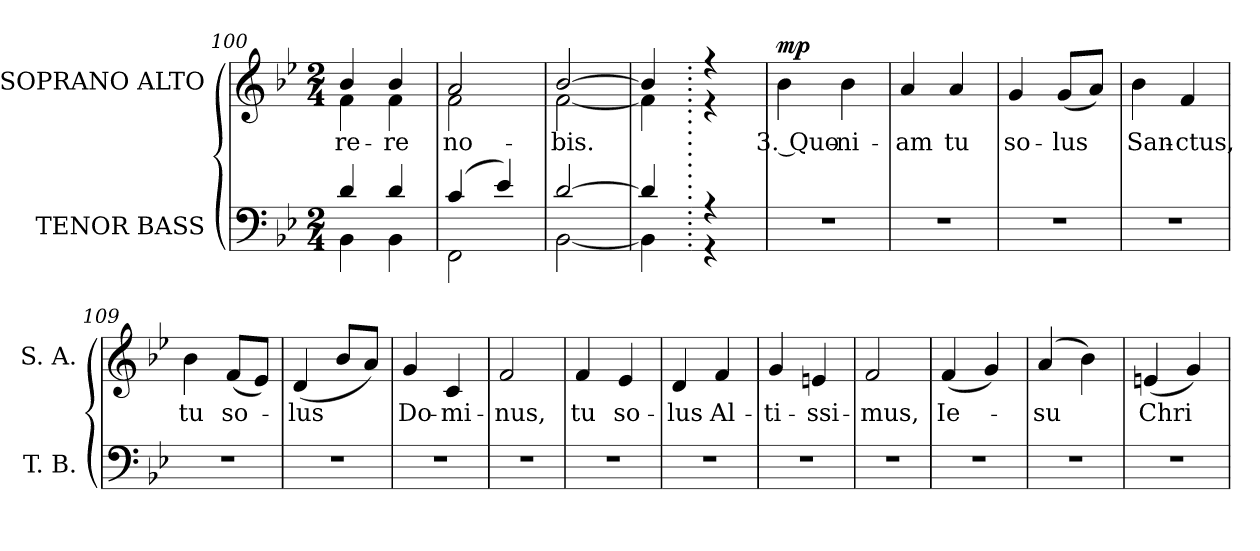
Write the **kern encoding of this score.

**kern	**kern	**text	**dynam
*part2	*part1	*part1	*part1
*staff2	*staff1	*staff1	*staff1
*I"TENOR BASS	*I"SOPRANO ALTO	*	*
*I'T. B.	*I'S. A.	*	*
*clefF4	*clefG2	*	*
*k[b-e-]	*k[b-e-]	*	*
*B-:	*B-:	*	*
*M2/4	*M2/4	*	*
=100	=100	=100	=100
*^	*	*	*
!	!	!	!LO:LY:b:color=#000000	!
*	*	*^	*	*
4di/	4BB-i\	4b-i/	4fi\	-re-	.
!	!	!	!	!LO:LY:b:color=#000000	!
4di/	4BB-i\	4b-i/	4fi\	-re	.
=101	=101	=101	=101	=101	=101
!	!	!	!	!LO:LY:b:color=#000000	!
(4ci/	2FFi\	2ai/	2fi\	no-	.
4e-i/)	.	.	.	.	.
=102	=102	=102	=102	=102	=102
!	!	!	!	!LO:LY:b:color=#000000	!
[>2di/	[<2BB-i\	[>2b-i/	[<2fi\	-bis.	.
=103	=103	=103	=103	=103	=103
4di/]	4BB-i\]	4b-i/]	4fi\]	.	.
!!LO:PB:g=z	!!
=104.	=104.	=104.	=104.	=104.	=104.
4r	4r	4r	4r	.	.
=105	=105	=105	=105	=105	=105
!LO:N:vis=1	!	!	!	!	!
*v	*v	*	*	*	*
*	*v	*v	*	*
*^	*^	*	*
!	!	!LO:TX:a:t=VERSE 3	!	!	!
!	!	!	!	!LO:LY:b:color=#000000	!
*v	*v	*	*	*	*
*	*v	*v	*	*
2r	4b-i\	3. Quo-	mp
!	!	!LO:LY:b:color=#000000	!
.	4b-i\	-ni-	.
=106	=106	=106	=106
!LO:N:vis=1	!	!	!
!	!	!LO:LY:b:color=#000000	!
2r	4ai/	-am	.
!	!	!LO:LY:b:color=#000000	!
.	4ai/	tu	.
=107	=107	=107	=107
!LO:N:vis=1	!	!	!
!	!	!LO:LY:b:color=#000000	!
2r	4gi/	so-	.
!	!	!LO:LY:b:color=#000000	!
.	(8gi/L	-lus	.
.	8ai/J)	.	.
=108	=108	=108	=108
!LO:N:vis=1	!	!	!
!	!	!LO:LY:b:color=#000000	!
2r	4b-i\	San-	.
!	!	!LO:LY:b:color=#000000	!
.	4fi/	-ctus,	.
=109	=109	=109	=109
!LO:N:vis=1	!	!	!
!	!	!LO:LY:b:color=#000000	!
2r	4b-i\	tu	.
!	!	!LO:LY:b:color=#000000	!
.	(8fi/L	so-	.
.	8e-i/J)	.	.
=110	=110	=110	=110
!LO:N:vis=1	!	!	!
!	!	!LO:LY:b:color=#000000	!
2r	(4di/	-lus	.
.	8b-i/L	.	.
.	8ai/J)	.	.
=111	=111	=111	=111
!LO:N:vis=1	!	!	!
!	!	!LO:LY:b:color=#000000	!
2r	4gi/	Do-	.
!	!	!LO:LY:b:color=#000000	!
.	4ci/	-mi-	.
=112	=112	=112	=112
!LO:N:vis=1	!	!	!
!	!	!LO:LY:b:color=#000000	!
2r	2fi/	-nus,	.
!!LO:LB:g=z
=113	=113	=113	=113
!LO:N:vis=1	!	!	!
!	!	!LO:LY:b:color=#000000	!
2r	4fi/	tu	.
!	!	!LO:LY:b:color=#000000	!
.	4e-i/	so-	.
=114	=114	=114	=114
!LO:N:vis=1	!	!	!
!	!	!LO:LY:b:color=#000000	!
2r	4di/	-lus	.
!	!	!LO:LY:b:color=#000000	!
.	4fi/	Al-	.
=115	=115	=115	=115
!LO:N:vis=1	!	!	!
!	!	!LO:LY:b:color=#000000	!
2r	4gi/	-ti-	.
!	!	!LO:LY:b:color=#000000	!
.	4eni/	-ssi-	.
=116	=116	=116	=116
!LO:N:vis=1	!	!	!
!	!	!LO:LY:b:color=#000000	!
2r	2fi/	-mus,	.
=117	=117	=117	=117
!LO:N:vis=1	!	!	!
!	!	!LO:LY:b:color=#000000	!
2r	(4fi/	Ie-	.
.	4gi/)	.	.
=118	=118	=118	=118
!LO:N:vis=1	!	!	!
!	!	!LO:LY:b:color=#000000	!
2r	(4ai/	-su	.
.	4b-i\)	.	.
=119	=119	=119	=119
!LO:N:vis=1	!	!	!
!	!	!LO:LY:b:color=#000000	!
2r	(4eni/	Chri	.
.	4gi/)	.	.
=	=	=	=
*-	*-	*-	*-
